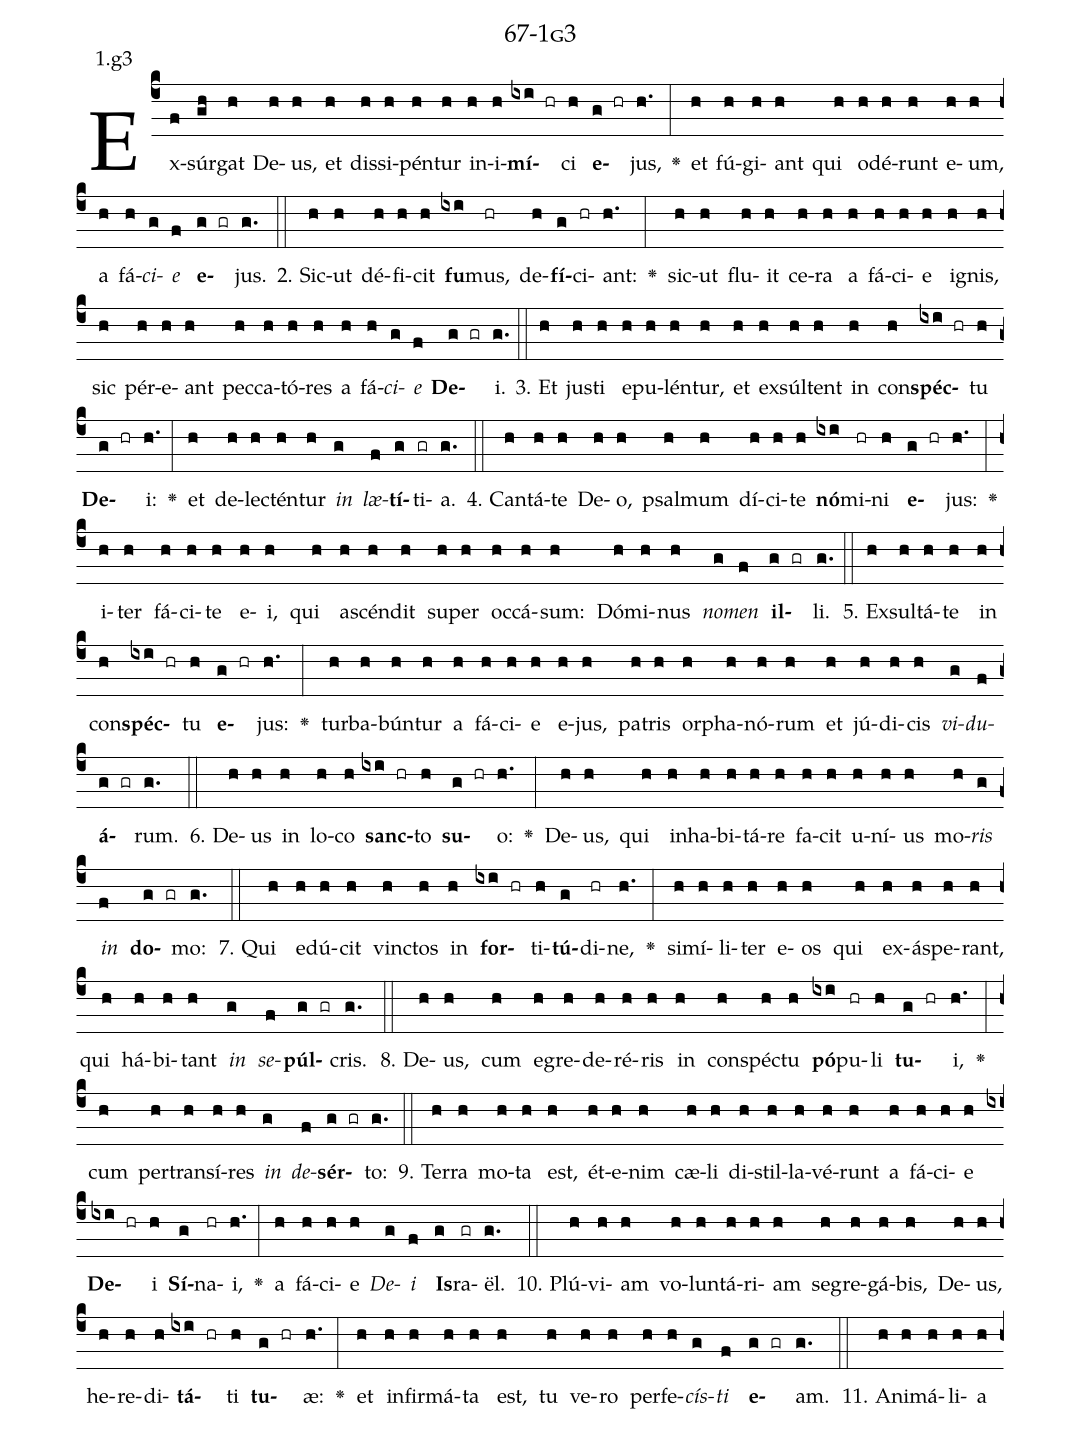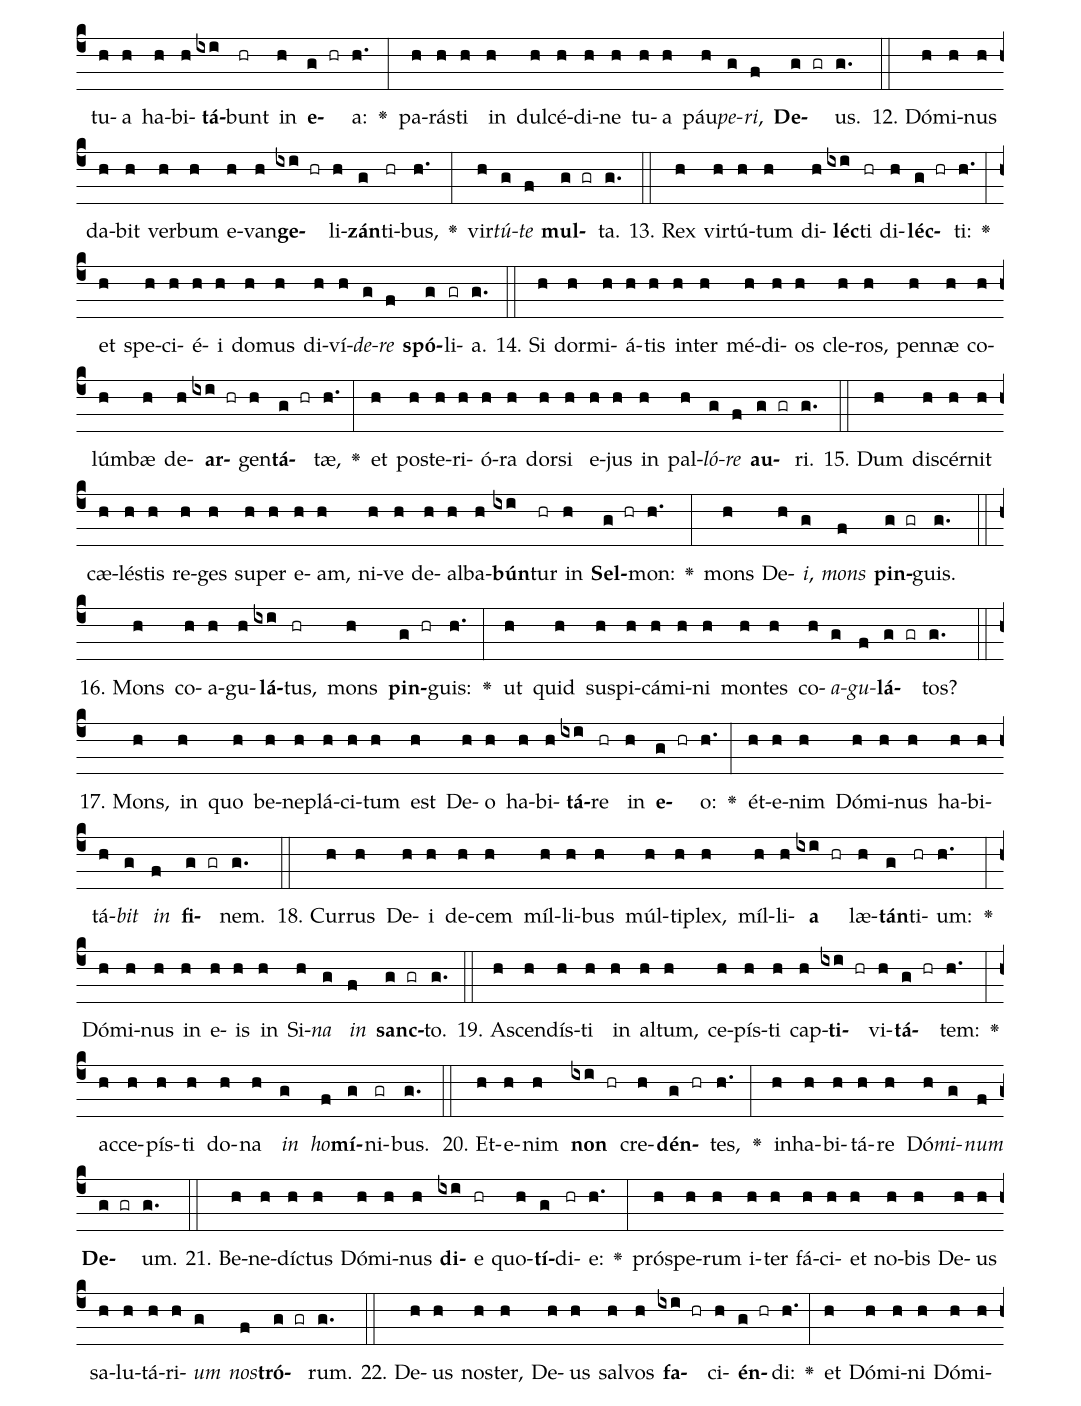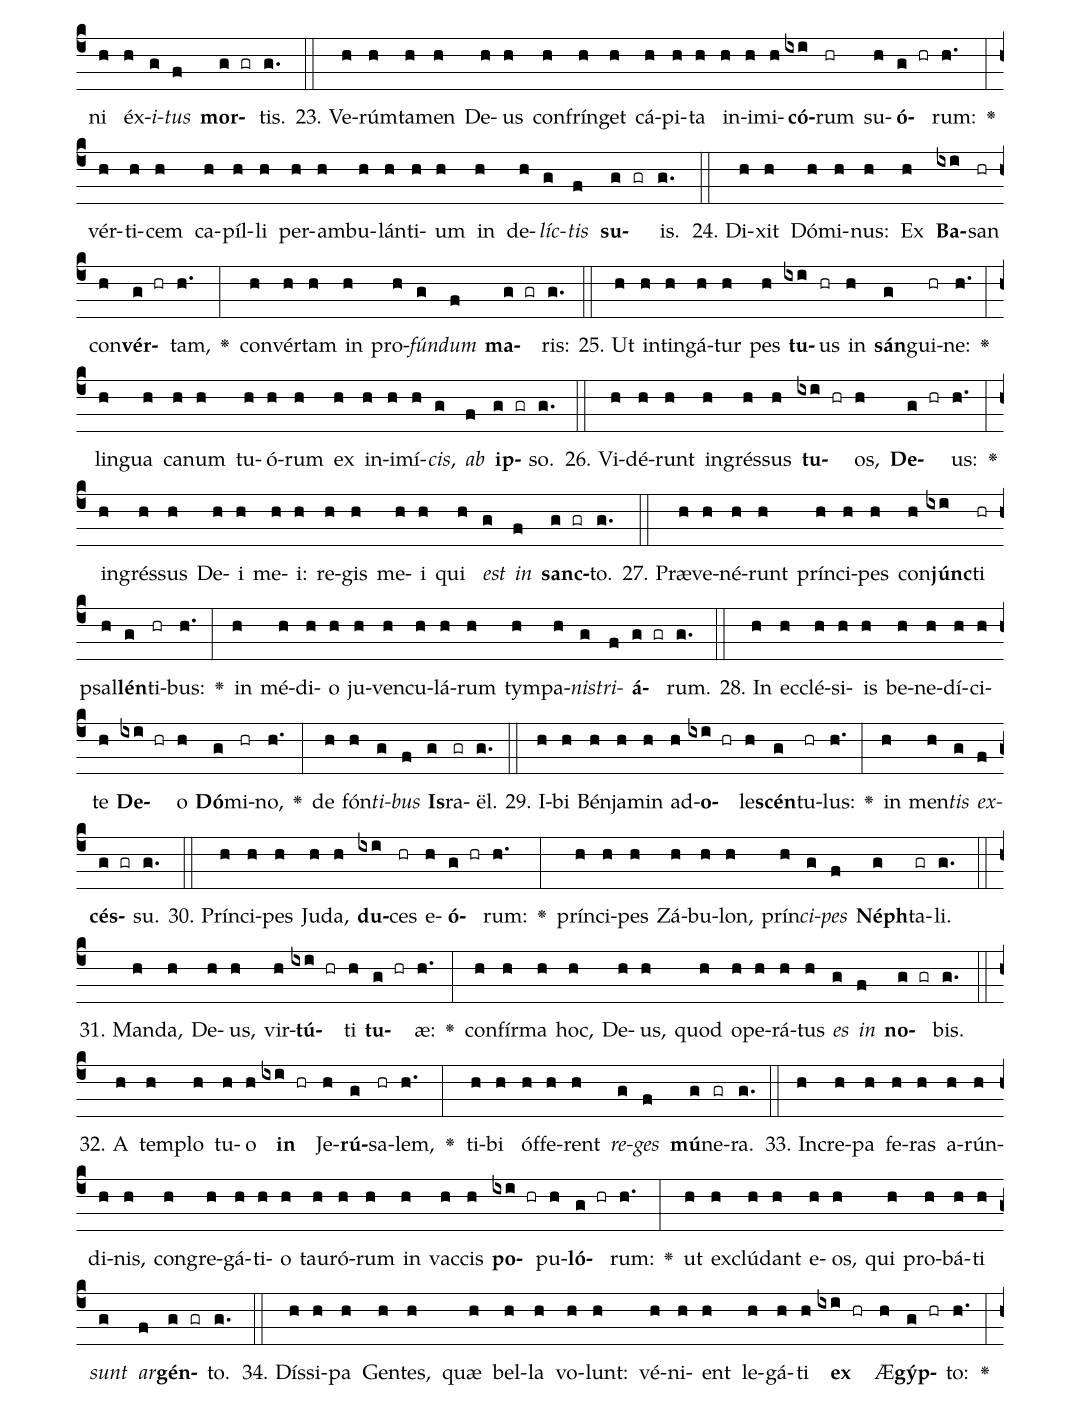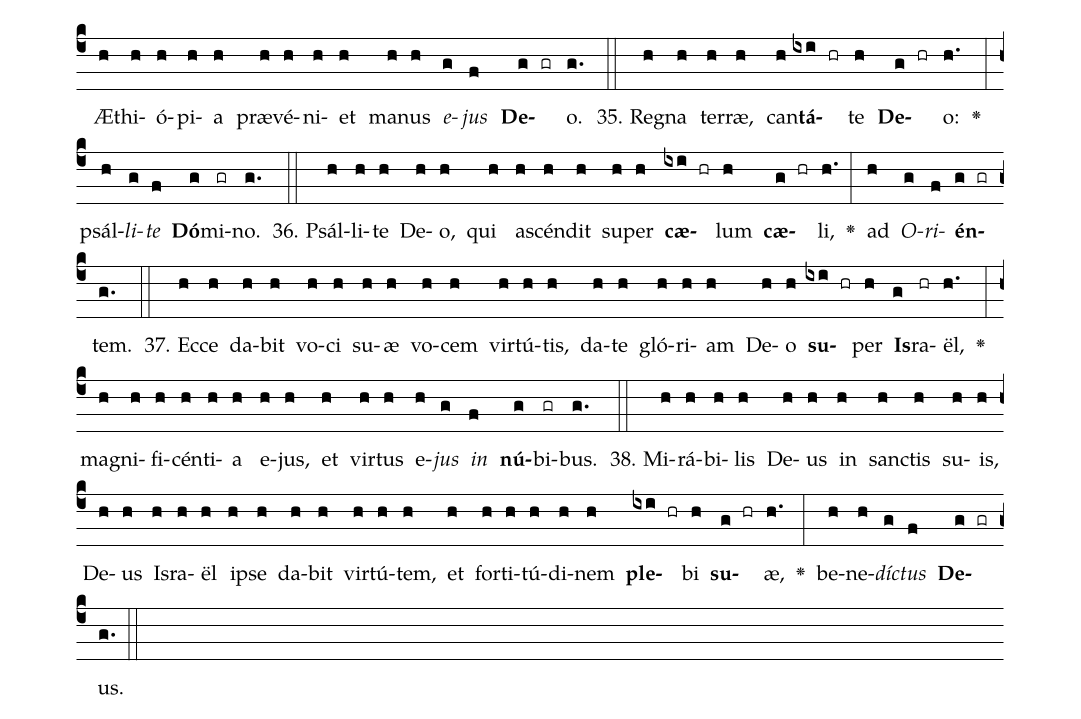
name: 67-1g3;
annotation: 1.g3;
%%
(c4)Ex(f)súr(gh)gat(h) De(h)us,(h) et(h) dis(h)si(h)pén(h)tur(h) in(h)i(h)<b>mí</b>(ixi hr)ci(h) <b>e</b>(g hr)jus,(h.) <v>\greheightstar</v>(:) et(h) fú(h)gi(h)ant(h) qui(h) o(h)dé(h)runt(h) e(h)um,(h) a(h) fá(h)<i>ci</i>(g)<i>e</i>(f) <b>e</b>(g gr)jus.(g.) (::)
2. Sic(h)ut(h) dé(h)fi(h)cit(h) <b>fu</b>(ixi)mus,(hr) de(h)<b>fí</b>(g)ci(hr)ant:(h.) <v>\greheightstar</v>(:) sic(h)ut(h) flu(h)it(h) ce(h)ra(h) a(h) fá(h)ci(h)e(h) i(h)gnis,(h) sic(h) pér(h)e(h)ant(h) pec(h)ca(h)tó(h)res(h) a(h) fá(h)<i>ci</i>(g)<i>e</i>(f) <b>De</b>(g gr)i.(g.) (::)
3. Et(h) jus(h)ti(h) e(h)pu(h)lén(h)tur,(h) et(h) ex(h)súl(h)tent(h) in(h) con(h)<b>spéc</b>(ixi hr)tu(h) <b>De</b>(g hr)i:(h.) <v>\greheightstar</v>(:) et(h) de(h)lec(h)tén(h)tur(h) <i>in</i>(g) <i>læ</i>(f)<b>tí</b>(g)ti(gr)a.(g.) (::)
4. Can(h)tá(h)te(h) De(h)o,(h) psal(h)mum(h) dí(h)ci(h)te(h) <b>nó</b>(ixi)mi(hr)ni(h) <b>e</b>(g hr)jus:(h.) <v>\greheightstar</v>(:) i(h)ter(h) fá(h)ci(h)te(h) e(h)i,(h) qui(h) a(h)scén(h)dit(h) su(h)per(h) oc(h)cá(h)sum:(h) Dó(h)mi(h)nus(h) <i>no</i>(g)<i>men</i>(f) <b>il</b>(g gr)li.(g.) (::)
5. Ex(h)sul(h)tá(h)te(h) in(h) con(h)<b>spéc</b>(ixi hr)tu(h) <b>e</b>(g hr)jus:(h.) <v>\greheightstar</v>(:) tur(h)ba(h)bún(h)tur(h) a(h) fá(h)ci(h)e(h) e(h)jus,(h) pa(h)tris(h) or(h)pha(h)nó(h)rum(h) et(h) jú(h)di(h)cis(h) <i>vi</i>(g)<i>du</i>(f)<b>á</b>(g gr)rum.(g.) (::)
6. De(h)us(h) in(h) lo(h)co(h) <b>sanc</b>(ixi hr)to(h) <b>su</b>(g hr)o:(h.) <v>\greheightstar</v>(:) De(h)us,(h) qui(h) in(h)ha(h)bi(h)tá(h)re(h) fa(h)cit(h) u(h)ní(h)us(h) mo(h)<i>ris</i>(g) <i>in</i>(f) <b>do</b>(g gr)mo:(g.) (::)
7. Qui(h) e(h)dú(h)cit(h) vinc(h)tos(h) in(h) <b>for</b>(ixi hr)ti(h)<b>tú</b>(g)di(hr)ne,(h.) <v>\greheightstar</v>(:) si(h)mí(h)li(h)ter(h) e(h)os(h) qui(h) ex(h)ás(h)pe(h)rant,(h) qui(h) há(h)bi(h)tant(h) <i>in</i>(g) <i>se</i>(f)<b>púl</b>(g gr)cris.(g.) (::)
8. De(h)us,(h) cum(h) e(h)gre(h)de(h)ré(h)ris(h) in(h) con(h)spéc(h)tu(h) <b>pó</b>(ixi)pu(hr)li(h) <b>tu</b>(g hr)i,(h.) <v>\greheightstar</v>(:) cum(h) per(h)trans(h)í(h)res(h) <i>in</i>(g) <i>de</i>(f)<b>sér</b>(g gr)to:(g.) (::)
9. Ter(h)ra(h) mo(h)ta(h) est,(h) ét(h)e(h)nim(h) cæ(h)li(h) di(h)stil(h)la(h)vé(h)runt(h) a(h) fá(h)ci(h)e(h) <b>De</b>(ixi hr)i(h) <b>Sí</b>(g)na(hr)i,(h.) <v>\greheightstar</v>(:) a(h) fá(h)ci(h)e(h) <i>De</i>(g)<i>i</i>(f) <b>Is</b>(g)ra(gr)ël.(g.) (::)
10. Plú(h)vi(h)am(h) vo(h)lun(h)tá(h)ri(h)am(h) se(h)gre(h)gá(h)bis,(h) De(h)us,(h) he(h)re(h)di(h)<b>tá</b>(ixi hr)ti(h) <b>tu</b>(g hr)æ:(h.) <v>\greheightstar</v>(:) et(h) in(h)fir(h)má(h)ta(h) est,(h) tu(h) ve(h)ro(h) per(h)fe(h)<i>cís</i>(g)<i>ti</i>(f) <b>e</b>(g gr)am.(g.) (::)
11. A(h)ni(h)má(h)li(h)a(h) tu(h)a(h) ha(h)bi(h)<b>tá</b>(ixi)bunt(hr) in(h) <b>e</b>(g hr)a:(h.) <v>\greheightstar</v>(:) pa(h)rás(h)ti(h) in(h) dul(h)cé(h)di(h)ne(h) tu(h)a(h) páu(h)<i>pe</i>(g)<i>ri</i>,(f) <b>De</b>(g gr)us.(g.) (::)
12. Dó(h)mi(h)nus(h) da(h)bit(h) ver(h)bum(h) e(h)van(h)<b>ge</b>(ixi hr)li(h)<b>zán</b>(g)ti(hr)bus,(h.) <v>\greheightstar</v>(:) vir(h)<i>tú</i>(g)<i>te</i>(f) <b>mul</b>(g gr)ta.(g.) (::)
13. Rex(h) vir(h)tú(h)tum(h) di(h)<b>léc</b>(ixi)ti(hr) di(h)<b>léc</b>(g hr)ti:(h.) <v>\greheightstar</v>(:) et(h) spe(h)ci(h)é(h)i(h) do(h)mus(h) di(h)ví(h)<i>de</i>(g)<i>re</i>(f) <b>spó</b>(g)li(gr)a.(g.) (::)
14. Si(h) dor(h)mi(h)á(h)tis(h) in(h)ter(h) mé(h)di(h)os(h) cle(h)ros,(h) pen(h)næ(h) co(h)lúm(h)bæ(h) de(h)<b>ar</b>(ixi hr)gen(h)<b>tá</b>(g hr)tæ,(h.) <v>\greheightstar</v>(:) et(h) post(h)e(h)ri(h)ó(h)ra(h) dor(h)si(h) e(h)jus(h) in(h) pal(h)<i>ló</i>(g)<i>re</i>(f) <b>au</b>(g gr)ri.(g.) (::)
15. Dum(h) di(h)scér(h)nit(h) cæ(h)lés(h)tis(h) re(h)ges(h) su(h)per(h) e(h)am,(h) ni(h)ve(h) de(h)al(h)ba(h)<b>bún</b>(ixi)tur(hr) in(h) <b>Sel</b>(g hr)mon:(h.) <v>\greheightstar</v>(:) mons(h) De(h)<i>i</i>,(g) <i>mons</i>(f) <b>pin</b>(g gr)guis.(g.) (::)
16. Mons(h) co(h)a(h)gu(h)<b>lá</b>(ixi)tus,(hr) mons(h) <b>pin</b>(g hr)guis:(h.) <v>\greheightstar</v>(:) ut(h) quid(h) su(h)spi(h)cá(h)mi(h)ni(h) mon(h)tes(h) co(h)<i>a</i>(g)<i>gu</i>(f)<b>lá</b>(g gr)tos?(g.) (::)
17. Mons,(h) in(h) quo(h) be(h)ne(h)plá(h)ci(h)tum(h) est(h) De(h)o(h) ha(h)bi(h)<b>tá</b>(ixi)re(hr) in(h) <b>e</b>(g hr)o:(h.) <v>\greheightstar</v>(:) ét(h)e(h)nim(h) Dó(h)mi(h)nus(h) ha(h)bi(h)tá(h)<i>bit</i>(g) <i>in</i>(f) <b>fi</b>(g gr)nem.(g.) (::)
18. Cur(h)rus(h) De(h)i(h) de(h)cem(h) míl(h)li(h)bus(h) múl(h)ti(h)plex,(h) míl(h)li(h)<b>a</b>(ixi hr) læ(h)<b>tán</b>(g)ti(hr)um:(h.) <v>\greheightstar</v>(:) Dó(h)mi(h)nus(h) in(h) e(h)is(h) in(h) Si(h)<i>na</i>(g) <i>in</i>(f) <b>sanc</b>(g gr)to.(g.) (::)
19. A(h)scen(h)dís(h)ti(h) in(h) al(h)tum,(h) ce(h)pís(h)ti(h) cap(h)<b>ti</b>(ixi hr)vi(h)<b>tá</b>(g hr)tem:(h.) <v>\greheightstar</v>(:) ac(h)ce(h)pís(h)ti(h) do(h)na(h) <i>in</i>(g) <i>ho</i>(f)<b>mí</b>(g)ni(gr)bus.(g.) (::)
20. Et(h)e(h)nim(h) <b>non</b>(ixi hr) cre(h)<b>dén</b>(g hr)tes,(h.) <v>\greheightstar</v>(:) in(h)ha(h)bi(h)tá(h)re(h) Dó(h)<i>mi</i>(g)<i>num</i>(f) <b>De</b>(g gr)um.(g.) (::)
21. Be(h)ne(h)díc(h)tus(h) Dó(h)mi(h)nus(h) <b>di</b>(ixi)e(hr) quo(h)<b>tí</b>(g)di(hr)e:(h.) <v>\greheightstar</v>(:) pró(h)spe(h)rum(h) i(h)ter(h) fá(h)ci(h)et(h) no(h)bis(h) De(h)us(h) sa(h)lu(h)tá(h)ri(h)<i>um</i>(g) <i>nos</i>(f)<b>tró</b>(g gr)rum.(g.) (::)
22. De(h)us(h) nos(h)ter,(h) De(h)us(h) sal(h)vos(h) <b>fa</b>(ixi hr)ci(h)<b>én</b>(g hr)di:(h.) <v>\greheightstar</v>(:) et(h) Dó(h)mi(h)ni(h) Dó(h)mi(h)ni(h) éx(h)<i>i</i>(g)<i>tus</i>(f) <b>mor</b>(g gr)tis.(g.) (::)
23. Ve(h)rúm(h)ta(h)men(h) De(h)us(h) con(h)frín(h)get(h) cá(h)pi(h)ta(h) in(h)i(h)mi(h)<b>có</b>(ixi)rum(hr) su(h)<b>ó</b>(g hr)rum:(h.) <v>\greheightstar</v>(:) vér(h)ti(h)cem(h) ca(h)píl(h)li(h) per(h)am(h)bu(h)lán(h)ti(h)um(h) in(h) de(h)<i>líc</i>(g)<i>tis</i>(f) <b>su</b>(g gr)is.(g.) (::)
24. Di(h)xit(h) Dó(h)mi(h)nus:(h) Ex(h) <b>Ba</b>(ixi)san(hr) con(h)<b>vér</b>(g hr)tam,(h.) <v>\greheightstar</v>(:) con(h)vér(h)tam(h) in(h) pro(h)<i>fún</i>(g)<i>dum</i>(f) <b>ma</b>(g gr)ris:(g.) (::)
25. Ut(h) in(h)tin(h)gá(h)tur(h) pes(h) <b>tu</b>(ixi)us(hr) in(h) <b>sán</b>(g)gui(hr)ne:(h.) <v>\greheightstar</v>(:) lin(h)gua(h) ca(h)num(h) tu(h)ó(h)rum(h) ex(h) in(h)i(h)mí(h)<i>cis</i>,(g) <i>ab</i>(f) <b>ip</b>(g gr)so.(g.) (::)
26. Vi(h)dé(h)runt(h) in(h)grés(h)sus(h) <b>tu</b>(ixi hr)os,(h) <b>De</b>(g hr)us:(h.) <v>\greheightstar</v>(:) in(h)grés(h)sus(h) De(h)i(h) me(h)i:(h) re(h)gis(h) me(h)i(h) qui(h) <i>est</i>(g) <i>in</i>(f) <b>sanc</b>(g gr)to.(g.) (::)
27. Præ(h)ve(h)né(h)runt(h) prín(h)ci(h)pes(h) con(h)<b>júnc</b>(ixi)ti(hr) psal(h)<b>lén</b>(g)ti(hr)bus:(h.) <v>\greheightstar</v>(:) in(h) mé(h)di(h)o(h) ju(h)ven(h)cu(h)lá(h)rum(h) tym(h)pa(h)<i>nis</i>(g)<i>tri</i>(f)<b>á</b>(g gr)rum.(g.) (::)
28. In(h) ec(h)clé(h)si(h)is(h) be(h)ne(h)dí(h)ci(h)te(h) <b>De</b>(ixi hr)o(h) <b>Dó</b>(g)mi(hr)no,(h.) <v>\greheightstar</v>(:) de(h) fón(h)<i>ti</i>(g)<i>bus</i>(f) <b>Is</b>(g)ra(gr)ël.(g.) (::)
29. I(h)bi(h) Bén(h)ja(h)min(h) ad(h)<b>o</b>(ixi hr)le(h)<b>scén</b>(g)tu(hr)lus:(h.) <v>\greheightstar</v>(:) in(h) men(h)<i>tis</i>(g) <i>ex</i>(f)<b>cés</b>(g gr)su.(g.) (::)
30. Prín(h)ci(h)pes(h) Ju(h)da,(h) <b>du</b>(ixi)ces(hr) e(h)<b>ó</b>(g hr)rum:(h.) <v>\greheightstar</v>(:) prín(h)ci(h)pes(h) Zá(h)bu(h)lon,(h) prín(h)<i>ci</i>(g)<i>pes</i>(f) <b>Néph</b>(g)ta(gr)li.(g.) (::)
31. Man(h)da,(h) De(h)us,(h) vir(h)<b>tú</b>(ixi hr)ti(h) <b>tu</b>(g hr)æ:(h.) <v>\greheightstar</v>(:) con(h)fír(h)ma(h) hoc,(h) De(h)us,(h) quod(h) o(h)pe(h)rá(h)tus(h) <i>es</i>(g) <i>in</i>(f) <b>no</b>(g gr)bis.(g.) (::)
32. A(h) tem(h)plo(h) tu(h)o(h) <b>in</b>(ixi hr) Je(h)<b>rú</b>(g)sa(hr)lem,(h.) <v>\greheightstar</v>(:) ti(h)bi(h) óf(h)fe(h)rent(h) <i>re</i>(g)<i>ges</i>(f) <b>mú</b>(g)ne(gr)ra.(g.) (::)
33. In(h)cre(h)pa(h) fe(h)ras(h) a(h)rún(h)di(h)nis,(h) con(h)gre(h)gá(h)ti(h)o(h) tau(h)ró(h)rum(h) in(h) vac(h)cis(h) <b>po</b>(ixi hr)pu(h)<b>ló</b>(g hr)rum:(h.) <v>\greheightstar</v>(:) ut(h) ex(h)clú(h)dant(h) e(h)os,(h) qui(h) pro(h)bá(h)ti(h) <i>sunt</i>(g) <i>ar</i>(f)<b>gén</b>(g gr)to.(g.) (::)
34. Dís(h)si(h)pa(h) Gen(h)tes,(h) quæ(h) bel(h)la(h) vo(h)lunt:(h) vé(h)ni(h)ent(h) le(h)gá(h)ti(h) <b>ex</b>(ixi hr) Æ(h)<b>gýp</b>(g hr)to:(h.) <v>\greheightstar</v>(:) Æ(h)thi(h)ó(h)pi(h)a(h) præ(h)vé(h)ni(h)et(h) ma(h)nus(h) <i>e</i>(g)<i>jus</i>(f) <b>De</b>(g gr)o.(g.) (::)
35. Re(h)gna(h) ter(h)ræ,(h) can(h)<b>tá</b>(ixi hr)te(h) <b>De</b>(g hr)o:(h.) <v>\greheightstar</v>(:) psál(h)<i>li</i>(g)<i>te</i>(f) <b>Dó</b>(g)mi(gr)no.(g.) (::)
36. Psál(h)li(h)te(h) De(h)o,(h) qui(h) a(h)scén(h)dit(h) su(h)per(h) <b>cæ</b>(ixi hr)lum(h) <b>cæ</b>(g hr)li,(h.) <v>\greheightstar</v>(:) ad(h) <i>O</i>(g)<i>ri</i>(f)<b>én</b>(g gr)tem.(g.) (::)
37. Ec(h)ce(h) da(h)bit(h) vo(h)ci(h) su(h)æ(h) vo(h)cem(h) vir(h)tú(h)tis,(h) da(h)te(h) gló(h)ri(h)am(h) De(h)o(h) <b>su</b>(ixi hr)per(h) <b>Is</b>(g)ra(hr)ël,(h.) <v>\greheightstar</v>(:) ma(h)gni(h)fi(h)cén(h)ti(h)a(h) e(h)jus,(h) et(h) vir(h)tus(h) e(h)<i>jus</i>(g) <i>in</i>(f) <b>nú</b>(g)bi(gr)bus.(g.) (::)
38. Mi(h)rá(h)bi(h)lis(h) De(h)us(h) in(h) sanc(h)tis(h) su(h)is,(h) De(h)us(h) Is(h)ra(h)ël(h) ip(h)se(h) da(h)bit(h) vir(h)tú(h)tem,(h) et(h) for(h)ti(h)tú(h)di(h)nem(h) <b>ple</b>(ixi hr)bi(h) <b>su</b>(g hr)æ,(h.) <v>\greheightstar</v>(:) be(h)ne(h)<i>díc</i>(g)<i>tus</i>(f) <b>De</b>(g gr)us.(g.) (::)
